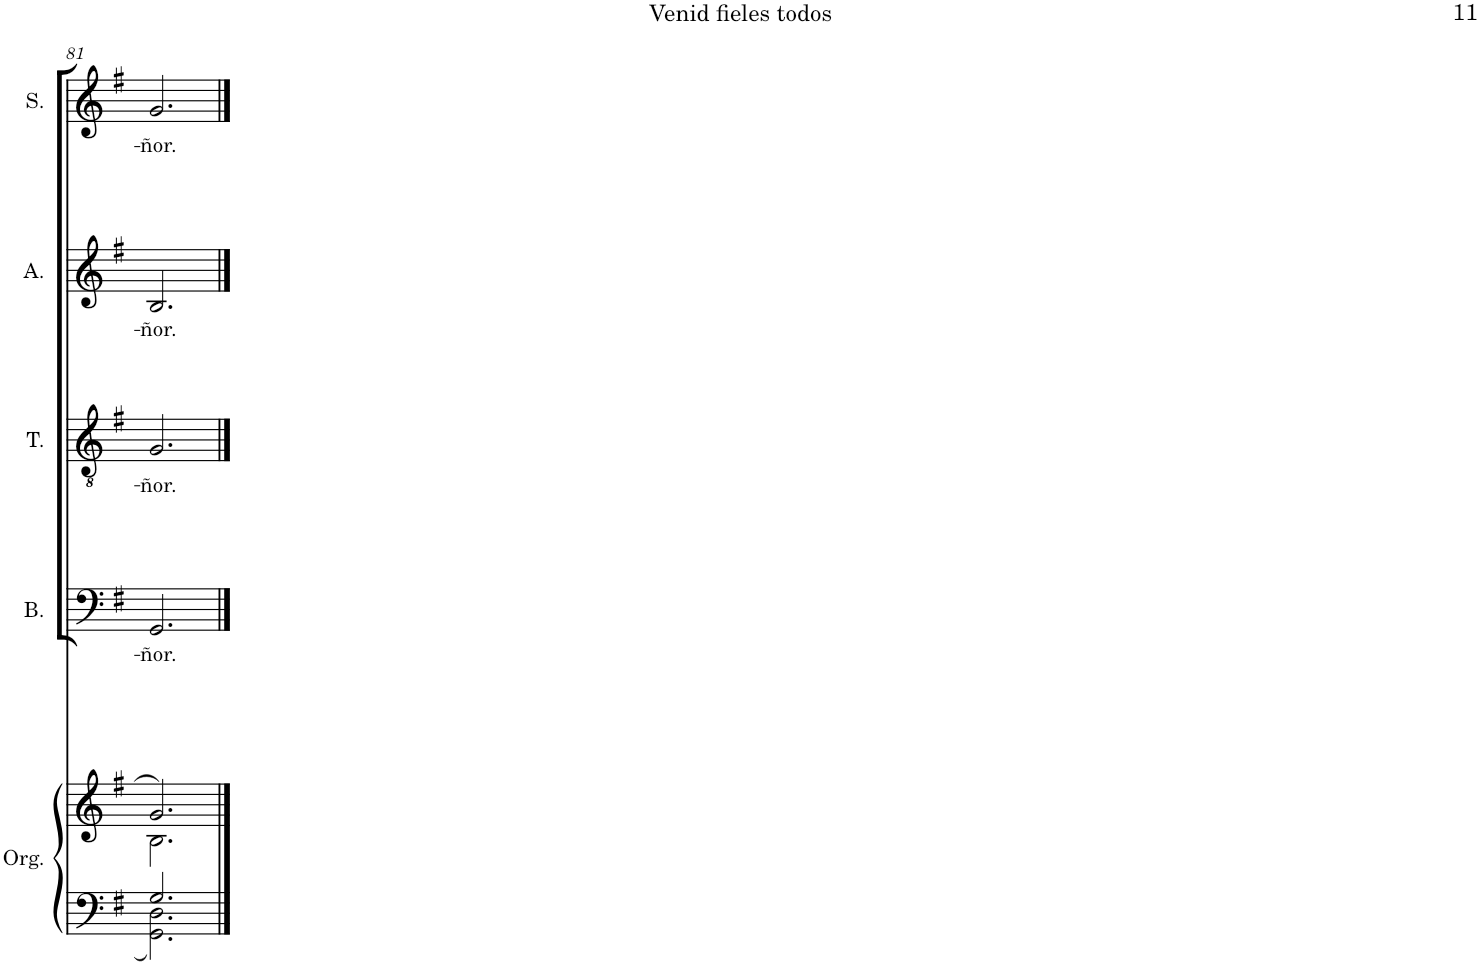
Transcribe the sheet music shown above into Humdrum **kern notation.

**kern	**kern	**kern	**text	**kern	**text	**kern	**text	**kern	**text
*part5	*part5	*part4	*part4	*part3	*part3	*part2	*part2	*part1	*part1
*staff6	*staff5	*staff4	*staff4	*staff3	*staff3	*staff2	*staff2	*staff1	*staff1
*I"Órgano	*	*I"Bajo	*	*I"Tenor	*	*I"Alto	*	*I"Soprano	*
*	*	*I'B.	*	*I'T.	*	*I'A.	*	*I'S.	*
!!LO:PB:g=z
*clefF4	*clefG2	*clefF4	*	*clefGv2	*	*clefG2	*	*clefG2	*
*k[f#]	*k[f#]	*k[f#]	*	*k[f#]	*	*k[f#]	*	*k[f#]	*
*M4/4	*M4/4	*M4/4	*	*M4/4	*	*M4/4	*	*M4/4	*
=81	=81	=81	=81	=81	=81	=81	=81	=81	=81
*^	*^	*	*	*	*	*	*	*	*
!	!	!	!	!	!LO:LY:b	!	!LO:LY:b	!	!LO:LY:b	!	!LO:LY:b
2.G/	2.GG\ 2.D\	2.g/	2.B\	2.GG/	-ñor.	2.G/	-ñor.	2.B/	-ñor.	2.g/	-ñor.
*v	*v	*	*	*	*	*	*	*	*	*	*
*	*v	*v	*	*	*	*	*	*	*	*
==	==	==	==	==	==	==	==	==	==
*-	*-	*-	*-	*-	*-	*-	*-	*-	*-
